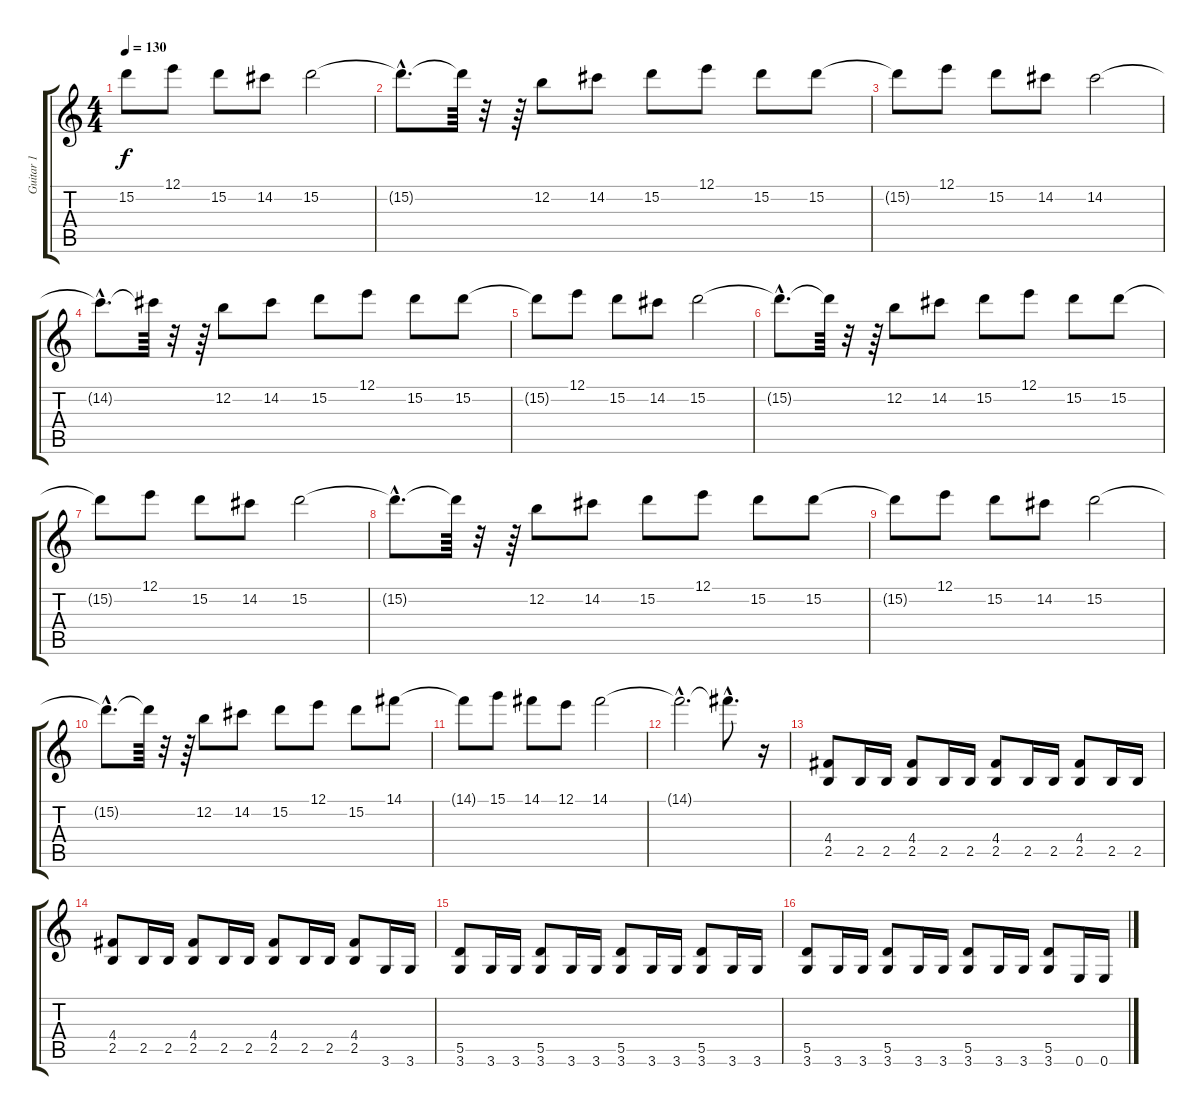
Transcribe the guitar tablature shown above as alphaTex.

\track ("Guitar 1" "Guitar 1") {instrument overdrivenguitar}
\staff {score tabs}
\tuning (E4 B3 G3 D3 A2 E2) {hide}
\ts (4 4)
\tempo 130
\clef g2
\ks c
15.2{t}.8{dy f} 12.1.8 15.2.8 14.2.8 15.2.2 |
15.2{hac t}.8{d} 15.2{t}.64 r.32 r.64 12.2.8 14.2.8 15.2.8 12.1.8 15.2.8 15.2.8 |
15.2{t}.8 12.1.8 15.2.8 14.2.8 14.2.2 |
14.2{hac t}.8{d} 14.2{t}.64 r.32 r.64 12.2.8 14.2.8 15.2.8 12.1.8 15.2.8 15.2.8 |
15.2{t}.8 12.1.8 15.2.8 14.2.8 15.2.2 |
15.2{hac t}.8{d} 15.2{t}.64 r.32 r.64 12.2.8 14.2.8 15.2.8 12.1.8 15.2.8 15.2.8 |
15.2{t}.8 12.1.8 15.2.8 14.2.8 15.2.2 |
15.2{hac t}.8{d} 15.2{t}.64 r.32 r.64 12.2.8 14.2.8 15.2.8 12.1.8 15.2.8 15.2.8 |
15.2{t}.8 12.1.8 15.2.8 14.2.8 15.2.2 |
15.2{hac t}.8{d} 15.2{t}.64 r.32 r.64 12.2.8 14.2.8 15.2.8 12.1.8 15.2.8 14.1.8 |
14.1{t}.8 15.1.8 14.1.8 12.1.8 14.1.2 |
14.1{hac t}.2{d} 14.1{hac t}.8{d} r.16 |
(4.4 2.5).8 2.5.16 2.5.16 (4.4 2.5).8 2.5.16 2.5.16 (4.4 2.5).8 2.5.16 2.5.16 (4.4 2.5).8 2.5.16 2.5.16 |
(4.4 2.5).8 2.5.16 2.5.16 (4.4 2.5).8 2.5.16 2.5.16 (4.4 2.5).8 2.5.16 2.5.16 (4.4 2.5).8 3.6.16 3.6.16 |
(5.5 3.6).8 3.6.16 3.6.16 (5.5 3.6).8 3.6.16 3.6.16 (5.5 3.6).8 3.6.16 3.6.16 (5.5 3.6).8 3.6.16 3.6.16 |
(5.5 3.6).8 3.6.16 3.6.16 (5.5 3.6).8 3.6.16 3.6.16 (5.5 3.6).8 3.6.16 3.6.16 (5.5 3.6).8 0.6.16 0.6.16
